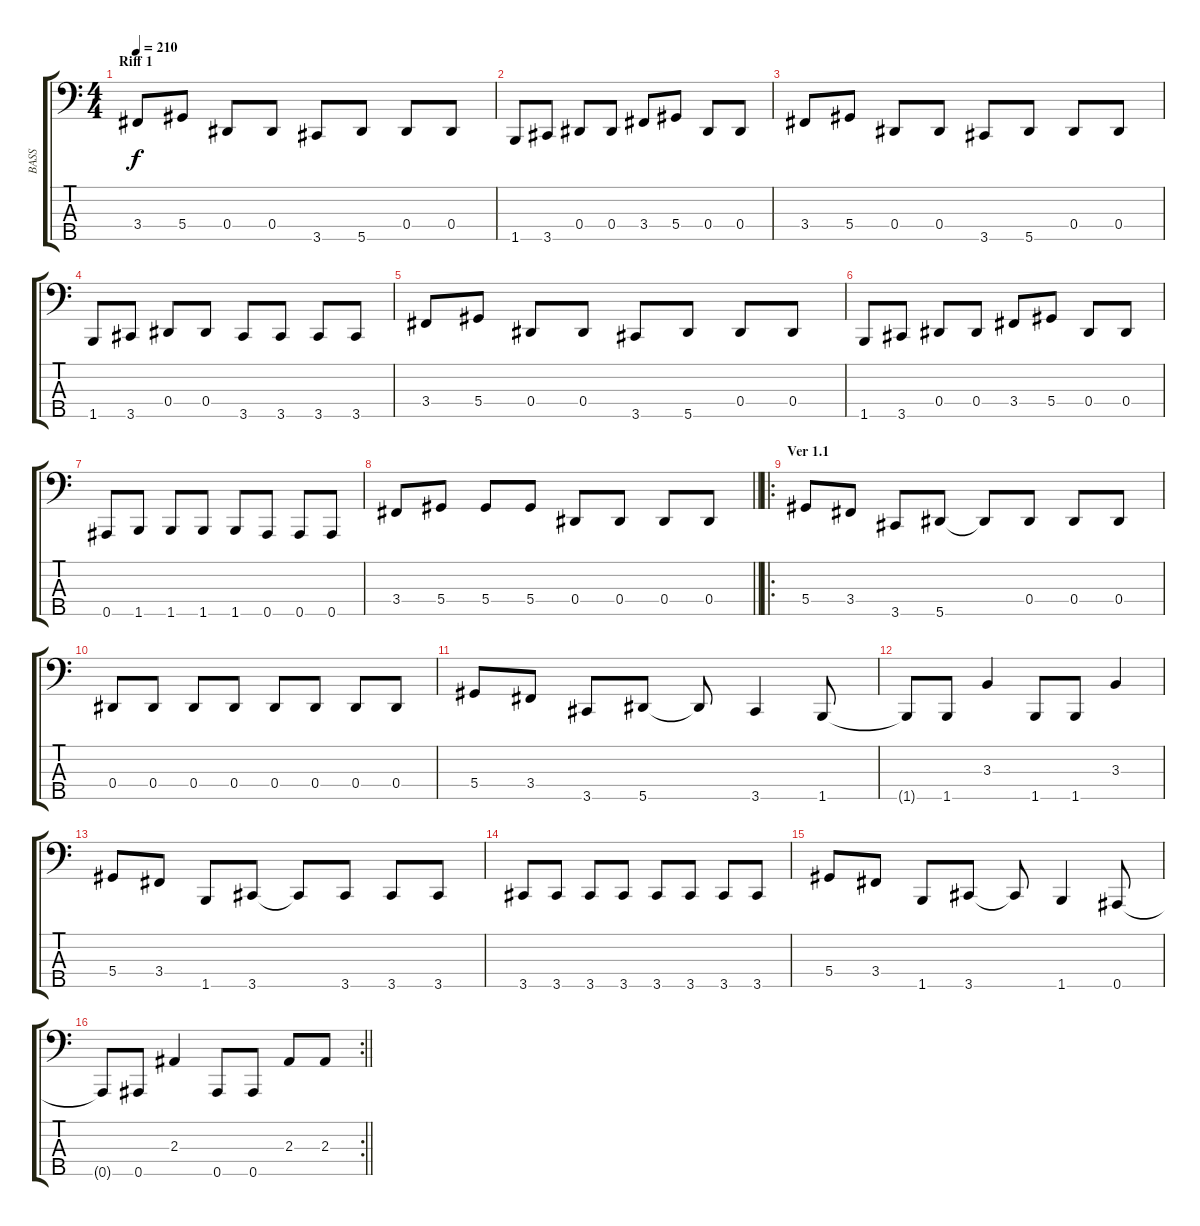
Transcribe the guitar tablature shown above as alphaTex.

\track ("BASS" "BASS") {instrument electricbasspick}
\staff {score tabs}
\tuning (Gb2 Db2 Ab1 Eb1 Bb0) {hide}
\ts (4 4)
\section ("" "Riff 1")
\tempo 210
\clef f4
\ks c
3.4.8{dy f} 5.4.8 0.4.8 0.4.8 3.5.8 5.5.8 0.4.8 0.4.8 |
1.5.8 3.5.8 0.4.8 0.4.8 3.4.8 5.4.8 0.4.8 0.4.8 |
3.4.8 5.4.8 0.4.8 0.4.8 3.5.8 5.5.8 0.4.8 0.4.8 |
1.5.8 3.5.8 0.4.8 0.4.8 3.5.8 3.5.8 3.5.8 3.5.8 |
3.4.8 5.4.8 0.4.8 0.4.8 3.5.8 5.5.8 0.4.8 0.4.8 |
1.5.8 3.5.8 0.4.8 0.4.8 3.4.8 5.4.8 0.4.8 0.4.8 |
0.5.8 1.5.8 1.5.8 1.5.8 1.5.8 0.5.8 0.5.8 0.5.8 |
\barLineRight lightlight
3.4.8 5.4.8 5.4.8 5.4.8 0.4.8 0.4.8 0.4.8 0.4.8 |
\ro
\section ("" "Ver 1.1")
5.4.8 3.4.8 3.5.8 5.5.8 5.5{t}.8 0.4.8 0.4.8 0.4.8 |
0.4.8 0.4.8 0.4.8 0.4.8 0.4.8 0.4.8 0.4.8 0.4.8 |
5.4.8 3.4.8 3.5.8 5.5.8 5.5{t}.8 3.5.4 1.5.8 |
1.5{t}.8 1.5.8 3.3.4 1.5.8 1.5.8 3.3.4 |
5.4.8 3.4.8 1.5.8 3.5.8 3.5{t}.8 3.5.8 3.5.8 3.5.8 |
3.5.8 3.5.8 3.5.8 3.5.8 3.5.8 3.5.8 3.5.8 3.5.8 |
5.4.8 3.4.8 1.5.8 3.5.8 3.5{t}.8 1.5.4 0.5.8 |
\rc 2
\barLineRight lightlight
0.5{t}.8 0.5.8 2.3.4 0.5.8 0.5.8 2.3.8 2.3.8
